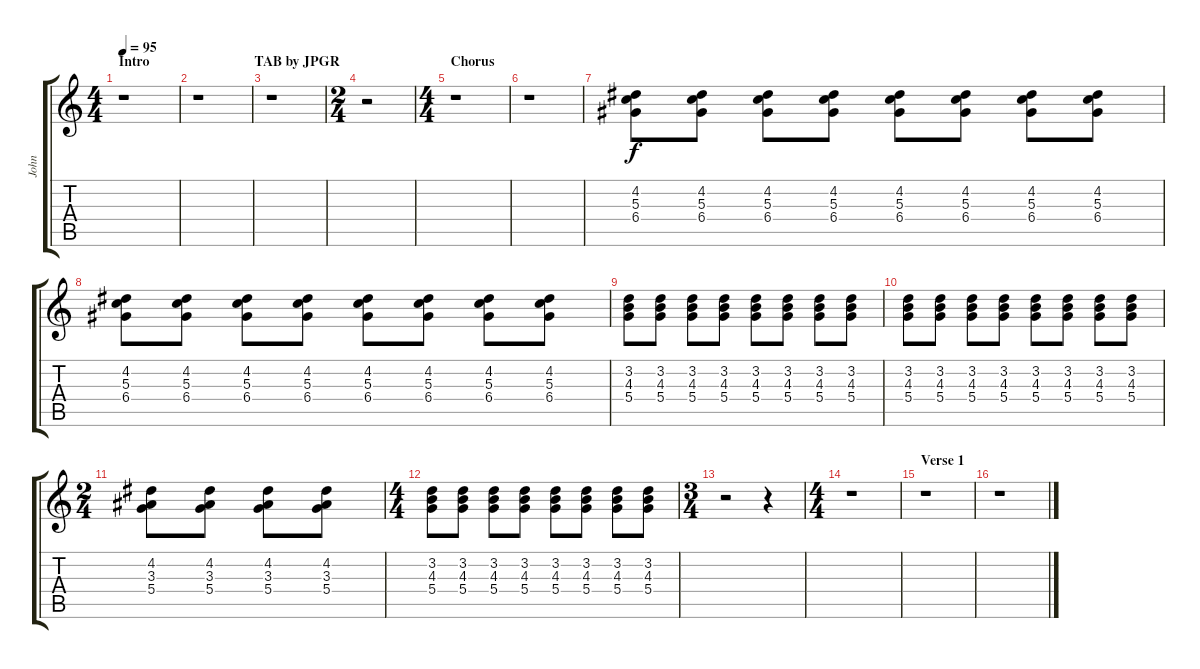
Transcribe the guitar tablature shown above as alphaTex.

\track ("John" "John") {instrument acousticguitarsteel}
\staff {score tabs}
\tuning (E4 B3 G3 D3 A2 E2) {hide}
\ts (4 4)
\section ("" "Intro                              TAB by JPGR")
\tempo 95
\clef g2
\ks c
r.1{dy f instrument acousticguitarsteel} |
r.1 |
r.1 |
\ts (2 4)
r.2 |
\ts (4 4)
\section ("" "Chorus")
r.1 |
r.1 |
(4.2 5.3 6.4).8 (4.2 5.3 6.4).8 (4.2 5.3 6.4).8 (4.2 5.3 6.4).8 (4.2 5.3 6.4).8 (4.2 5.3 6.4).8 (4.2 5.3 6.4).8 (4.2 5.3 6.4).8 |
(4.2 5.3 6.4).8 (4.2 5.3 6.4).8 (4.2 5.3 6.4).8 (4.2 5.3 6.4).8 (4.2 5.3 6.4).8 (4.2 5.3 6.4).8 (4.2 5.3 6.4).8 (4.2 5.3 6.4).8 |
(3.2 4.3 5.4).8 (3.2 4.3 5.4).8 (3.2 4.3 5.4).8 (3.2 4.3 5.4).8 (3.2 4.3 5.4).8 (3.2 4.3 5.4).8 (3.2 4.3 5.4).8 (3.2 4.3 5.4).8 |
(3.2 4.3 5.4).8 (3.2 4.3 5.4).8 (3.2 4.3 5.4).8 (3.2 4.3 5.4).8 (3.2 4.3 5.4).8 (3.2 4.3 5.4).8 (3.2 4.3 5.4).8 (3.2 4.3 5.4).8 |
\ts (2 4)
(4.2 3.3 5.4).8 (4.2 3.3 5.4).8 (4.2 3.3 5.4).8 (4.2 3.3 5.4).8 |
\ts (4 4)
(3.2 4.3 5.4).8 (3.2 4.3 5.4).8 (3.2 4.3 5.4).8 (3.2 4.3 5.4).8 (3.2 4.3 5.4).8 (3.2 4.3 5.4).8 (3.2 4.3 5.4).8 (3.2 4.3 5.4).8 |
\ts (3 4)
r.2 r.4 |
\ts (4 4)
r.1 |
\section ("" "Verse 1")
r.1 |
r.1
